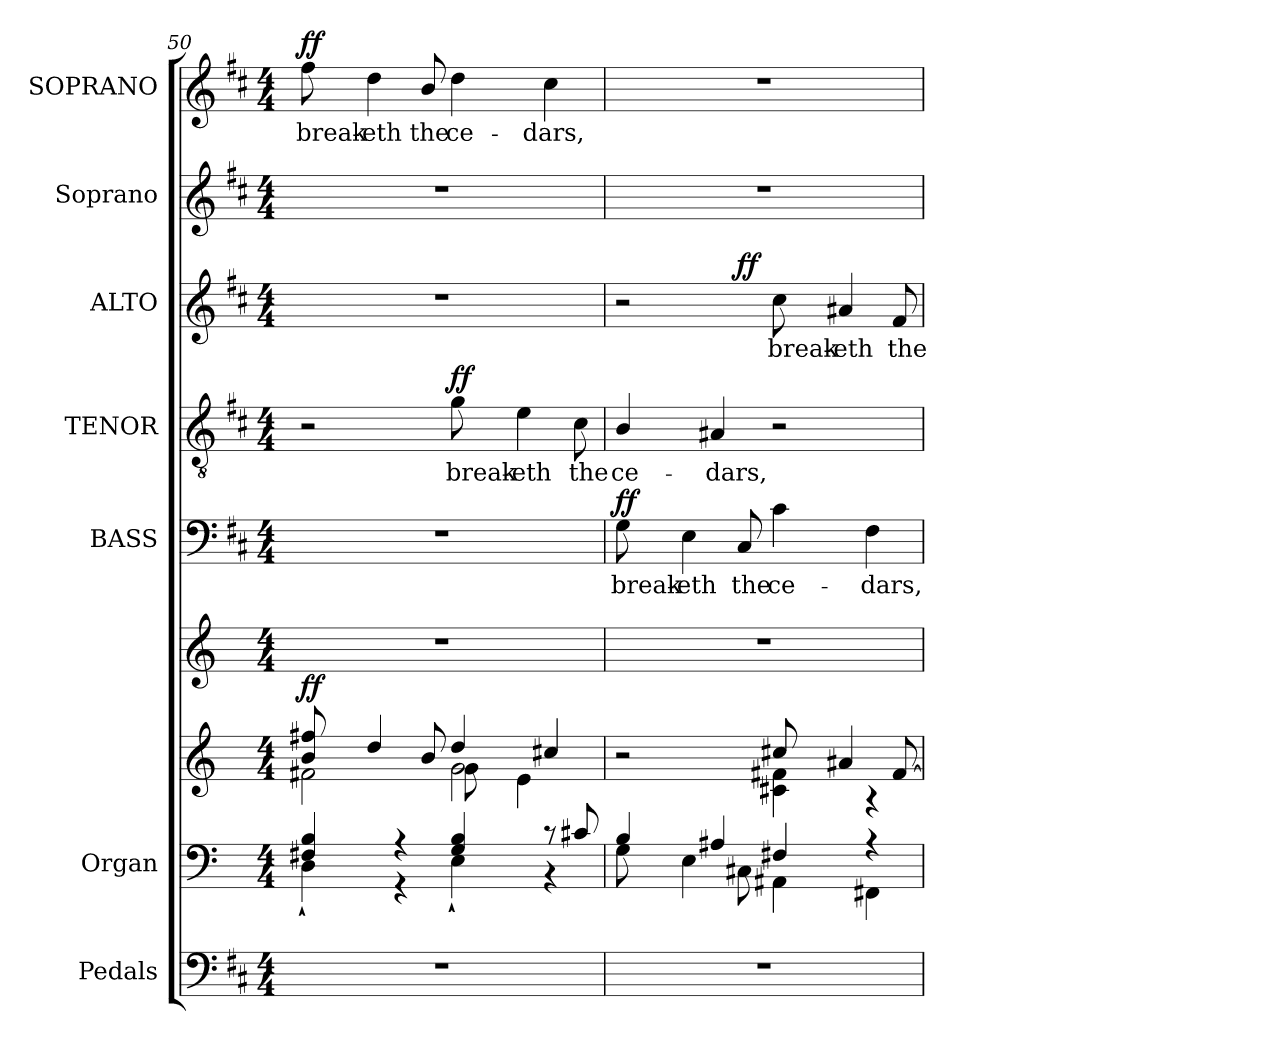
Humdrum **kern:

**kern	**kern	**kern	**kern	**dynam	**kern	**text	**dynam	**kern	**text	**dynam	**kern	**text	**dynam	**kern	**kern	**text	**dynam
*part7	*part6	*part6	*part6	*part6	*part5	*part5	*part5	*part4	*part4	*part4	*part3	*part3	*part3	*part2	*part1	*part1	*part1
*staff9	*staff8	*staff7	*staff6	*staff6/7/8	*staff5	*staff5	*staff5	*staff4	*staff4	*staff4	*staff3	*staff3	*staff3	*staff2	*staff1	*staff1	*staff1
*I"Pedals	*I"Organ	*	*	*	*I"BASS	*	*	*I"TENOR	*	*	*I"ALTO	*	*	*I"Soprano	*I"SOPRANO	*	*
*I'Ped.	*I'Org.	*	*	*	*I'B.	*	*	*I'T.	*	*	*I'A.	*	*	*I'S.	*I'S.	*	*
!!LO:LB:g=z
*clefF4	*clefF4	*clefG2	*clefG2	*	*clefF4	*	*	*clefGv2	*	*	*clefG2	*	*	*clefG2	*clefG2	*	*
*	*	*	*	*	*	*	*	*ITrd7c12	*	*	*	*	*	*	*	*	*
*k[f#c#]	*k[]	*k[]	*k[]	*	*k[f#c#]	*	*	*k[f#c#]	*	*	*k[f#c#]	*	*	*k[f#c#]	*k[f#c#]	*	*
*D:	*C:	*C:	*C:	*	*D:	*	*	*D:	*	*	*D:	*	*	*D:	*D:	*	*
*M4/4	*M4/4	*M4/4	*M4/4	*	*M4/4	*	*	*M4/4	*	*	*M4/4	*	*	*M4/4	*M4/4	*	*
*MM112	*MM112	*MM112	*MM112	*	*MM112	*	*	*MM112	*	*	*MM112	*	*	*MM112	*MM112	*	*
=50	=50	=50	=50	=50	=50	=50	=50	=50	=50	=50	=50	=50	=50	=50	=50	=50	=50
*	*^	*^	*	*	*	*	*	*	*	*	*	*	*	*	*	*	*
*	*	*	*	*^	*	*	*	*	*	*	*	*	*	*	*	*	*	*	*
!	!	!	!	!	!	!	!	!	!	!	!	!	!	!	!	!	!	!	!LO:LY:b:color=#000000	!
1r	4F#i/ 4Bi	4D`i\	8bi/ 8ff#i	2f#i\	2ryy	1r	ff	1r	.	.	2r	.	.	1r	.	.	1r	8ff#i\	break-	ff
!	!	!	!	!	!	!	!	!	!	!	!	!	!	!	!	!	!	!	!LO:LY:b:color=#000000	!
.	.	.	4ddi/	.	.	.	.	.	.	.	.	.	.	.	.	.	.	4ddi\	-eth	.
.	4r	4r	.	.	.	.	.	.	.	.	.	.	.	.	.	.	.	.	.	.
!	!	!	!	!	!	!	!	!	!	!	!	!	!	!	!	!	!	!	!LO:LY:b:color=#000000	!
.	.	.	8bi/	.	.	.	.	.	.	.	.	.	.	.	.	.	.	8bi/	the	.
!	!	!	!	!	!	!	!	!	!	!	!	!LO:LY:b:color=#000000	!	!	!	!	!	!	!	!
!	!	!	!	!	!	!	!	!	!	!	!	!	!	!	!	!	!	!	!LO:LY:b:color=#000000	!
.	4Gi/ 4Bi	4E`i\	4ddi/	2gi\	8gi\	.	.	.	.	.	8Gi\	break-	ff	.	.	.	.	4ddi\	ce-	.
!	!	!	!	!	!	!	!	!	!	!	!	!LO:LY:b:color=#000000	!	!	!	!	!	!	!	!
.	.	.	.	.	4ei\	.	.	.	.	.	4Ei\	-eth	.	.	.	.	.	.	.	.
!	!	!	!	!	!	!	!	!	!	!	!	!	!	!	!	!	!	!	!LO:LY:b:color=#000000	!
.	8r	4r	4cc#i/	.	.	.	.	.	.	.	.	.	.	.	.	.	.	4cc#i\	-dars,	.
!	!	!	!	!	!	!	!	!	!	!	!	!LO:LY:b:color=#000000	!	!	!	!	!	!	!	!
.	8c#i/	.	.	.	8ryy	.	.	.	.	.	8C#i\	the	.	.	.	.	.	.	.	.
*	*	*	*	*v	*v	*	*	*	*	*	*	*	*	*	*	*	*	*	*	*
=51	=51	=51	=51	=51	=51	=51	=51	=51	=51	=51	=51	=51	=51	=51	=51	=51	=51	=51	=51
*	*	*	*	*^	*	*	*	*	*	*	*	*	*	*	*	*	*	*	*
!	!	!	!	!	!	!	!	!	!LO:LY:b:color=#000000	!	!	!	!	!	!	!	!	!	!	!
*	*	*	*	*v	*v	*	*	*	*	*	*	*	*	*	*	*	*	*	*	*
*	*	*	*	*^	*	*	*	*	*	*	*	*	*	*	*	*	*	*	*
!	!	!	!	!	!	!	!	!	!	!	!	!	!	!LO:TX:a:B:t=Boys (S. II) with Altos	!	!	!	!	!	!
!	!	!	!	!	!	!	!	!	!	!	!	!LO:LY:b:color=#000000	!	!	!	!	!	!	!	!
*	*	*	*	*v	*v	*	*	*	*	*	*	*	*	*^	*	*	*	*	*	*
1r	4Bi/	8Gi\	2r	2ryy	1r	.	8Gi\	break-	ff	4BBi/	ce-	.	2r	4.ryy	.	.	1r	1r	.	.
!	!	!	!	!	!	!	!	!LO:LY:b:color=#000000	!	!	!	!	!	!	!	!	!	!	!	!
.	.	4Ei\	.	.	.	.	4Ei\	-eth	.	.	.	.	.	.	.	.	.	.	.	.
!	!	!	!	!	!	!	!	!	!	!	!LO:LY:b:color=#000000	!	!	!	!	!	!	!	!	!
.	4A#Xi/	.	.	.	.	.	.	.	.	4AA#Xi/	-dars,	.	.	.	.	.	.	.	.	.
!	!	!	!	!	!	!	!	!LO:LY:b:color=#000000	!	!	!	!	!	!	!	!	!	!	!	!
.	.	8C#i\	.	.	.	.	8C#i/	the	.	.	.	.	.	2ryy	.	ff	.	.	.	.
!	!	!	!	!	!	!	!	!LO:LY:b:color=#000000	!	!	!	!	!	!	!	!	!	!	!	!
!	!	!	!	!	!	!	!	!	!	!	!	!	!	!	!LO:LY:b:color=#000000	!	!	!	!	!
.	4F#i/	4AA#Xi\	8cc#i/	4c#i\ 4f#i	.	.	4c#i\	ce-	.	2r	.	.	8cc#i\	.	break-	.	.	.	.	.
!	!	!	!	!	!	!	!	!	!	!	!	!	!	!	!LO:LY:b:color=#000000	!	!	!	!	!
.	.	.	4a#Xi/	.	.	.	.	.	.	.	.	.	4a#Xi/	.	-eth	.	.	.	.	.
!	!	!	!	!	!	!	!	!LO:LY:b:color=#000000	!	!	!	!	!	!	!	!	!	!	!	!
.	4r	4FF#i\	.	4r	.	.	4F#i\	-dars,	.	.	.	.	.	.	.	.	.	.	.	.
!	!	!	!	!	!	!	!	!	!	!	!	!	!	!	!LO:LY:b:color=#000000	!	!	!	!	!
.	.	.	[8f#i/	.	.	.	.	.	.	.	.	.	8f#i/	8ryy	the	.	.	.	.	.
*	*v	*v	*	*	*	*	*	*	*	*	*	*	*v	*v	*	*	*	*	*	*
*	*	*v	*v	*	*	*	*	*	*	*	*	*	*	*	*	*	*	*
=	=	=	=	=	=	=	=	=	=	=	=	=	=	=	=	=	=
*-	*-	*-	*-	*-	*-	*-	*-	*-	*-	*-	*-	*-	*-	*-	*-	*-	*-
